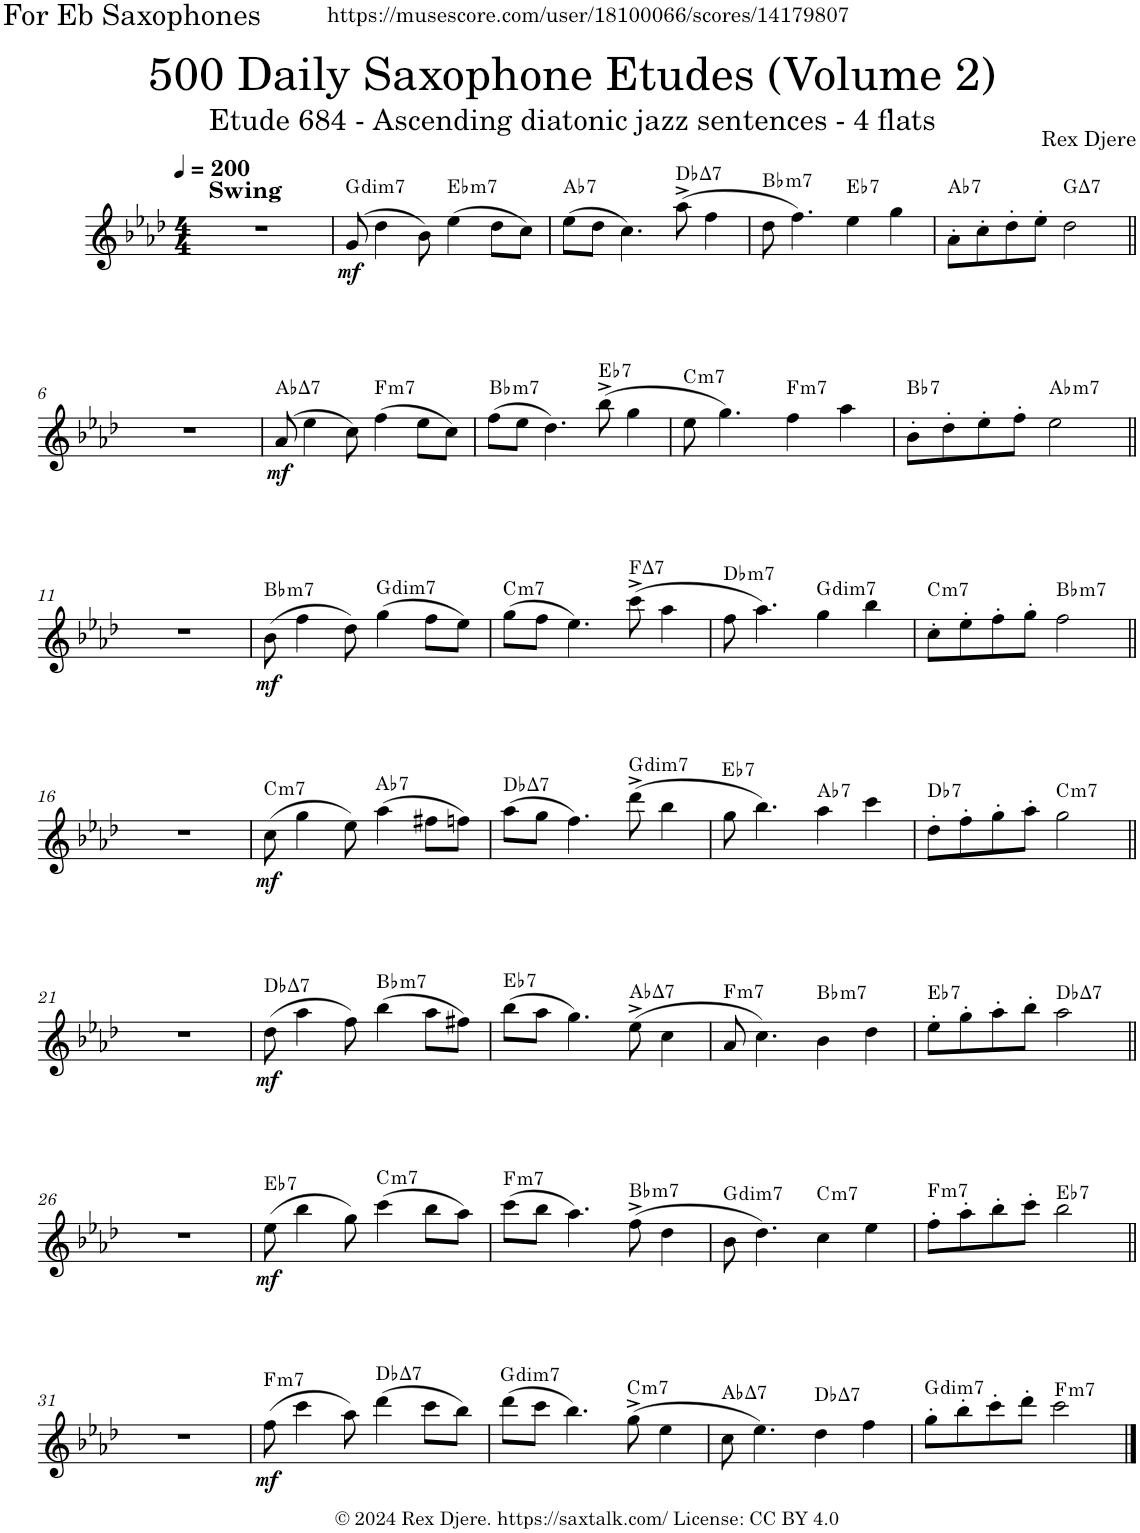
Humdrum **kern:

**kern	**dynam	**harte
*part1	*part1	*part1
*staff1	*staff1	*
*I"Alto Saxophone	*	*
*I'A. Sax.	*	*
*clefG2	*	*
*Trd5c9	*	*
*k[b-e-a-d-]	*	*
*M4/4	*	*
*MM200	*	*
=1	=1	=1
!LO:TX:a:B:t=Swing	!	!
1r	.	.
=2	=2	=2
!	!LO:DY:b	!LO:H:kt=dim7
(8g/	mf	G:dim7
4dd-\	.	.
8b-\)	.	.
!	!	!LO:H:kt=m7
(4ee-\	.	Eb:min7
8dd-\L	.	.
8cc\J)	.	.
=3	=3	=3
!	!	!LO:H:kt=7
(8ee-\L	.	Ab:7
8dd-\J	.	.
4.cc\)	.	.
!	!	!LO:H:kt=7
(8aa-^\	.	Db:maj7
4ff\	.	.
=4	=4	=4
!	!	!LO:H:kt=m7
8dd-\	.	Bb:min7
4.ff\)	.	.
!	!	!LO:H:kt=7
4ee-\	.	Eb:7
4gg\	.	.
=5	=5	=5
!	!	!LO:H:kt=7
8a-'\L	.	Ab:7
8cc'\	.	.
8dd-'\	.	.
8ee-'\J	.	.
!	!	!LO:H:kt=7
2dd-\	.	G:maj7
!!LO:LB:g=z
=6||	=6||	=6||
*k[b-e-a-d-]	*	*
1r	.	.
=7	=7	=7
!	!LO:DY:b	!LO:H:kt=7
(8a-/	mf	Ab:maj7
4ee-\	.	.
8cc\)	.	.
!	!	!LO:H:kt=m7
(4ff\	.	F:min7
8ee-\L	.	.
8cc\J)	.	.
=8	=8	=8
!	!	!LO:H:kt=m7
(8ff\L	.	Bb:min7
8ee-\J	.	.
4.dd-\)	.	.
!	!	!LO:H:kt=7
(8bb-^\	.	Eb:7
4gg\	.	.
=9	=9	=9
!	!	!LO:H:kt=m7
8ee-\	.	C:min7
4.gg\)	.	.
!	!	!LO:H:kt=m7
4ff\	.	F:min7
4aa-\	.	.
=10	=10	=10
!	!	!LO:H:kt=7
8b-'\L	.	Bb:7
8dd-'\	.	.
8ee-'\	.	.
8ff'\J	.	.
!	!	!LO:H:kt=m7
2ee-\	.	Ab:min7
!!LO:LB:g=z
=11||	=11||	=11||
*k[b-e-a-d-]	*	*
1r	.	.
=12	=12	=12
!	!LO:DY:b	!LO:H:kt=m7
(8b-\	mf	Bb:min7
4ff\	.	.
8dd-\)	.	.
!	!	!LO:H:kt=dim7
(4gg\	.	G:dim7
8ff\L	.	.
8ee-\J)	.	.
=13	=13	=13
!	!	!LO:H:kt=m7
(8gg\L	.	C:min7
8ff\J	.	.
4.ee-\)	.	.
!	!	!LO:H:kt=7
(8ccc^\	.	F:maj7
4aa-\	.	.
=14	=14	=14
!	!	!LO:H:kt=m7
8ff\	.	Db:min7
4.aa-\)	.	.
!	!	!LO:H:kt=dim7
4gg\	.	G:dim7
4bb-\	.	.
=15	=15	=15
!	!	!LO:H:kt=m7
8cc'\L	.	C:min7
8ee-'\	.	.
8ff'\	.	.
8gg'\J	.	.
!	!	!LO:H:kt=m7
2ff\	.	Bb:min7
!!LO:LB:g=z
=16||	=16||	=16||
*k[b-e-a-d-]	*	*
1r	.	.
=17	=17	=17
!	!LO:DY:b	!LO:H:kt=m7
(8cc\	mf	C:min7
4gg\	.	.
8ee-\)	.	.
!	!	!LO:H:kt=7
(4aa-\	.	Ab:7
8ff#X\L	.	.
8ffn\J)	.	.
=18	=18	=18
!	!	!LO:H:kt=7
(8aa-\L	.	Db:maj7
8gg\J	.	.
4.ff\)	.	.
!	!	!LO:H:kt=dim7
(8ddd-^\	.	G:dim7
4bb-\	.	.
=19	=19	=19
!	!	!LO:H:kt=7
8gg\	.	Eb:7
4.bb-\)	.	.
!	!	!LO:H:kt=7
4aa-\	.	Ab:7
4ccc\	.	.
=20	=20	=20
!	!	!LO:H:kt=7
8dd-'\L	.	Db:7
8ff'\	.	.
8gg'\	.	.
8aa-'\J	.	.
!	!	!LO:H:kt=m7
2gg\	.	C:min7
!!LO:LB:g=z
=21||	=21||	=21||
*k[b-e-a-d-]	*	*
1r	.	.
=22	=22	=22
!	!LO:DY:b	!LO:H:kt=7
(8dd-\	mf	Db:maj7
4aa-\	.	.
8ff\)	.	.
!	!	!LO:H:kt=m7
(4bb-\	.	Bb:min7
8aa-\L	.	.
8ff#X\J)	.	.
=23	=23	=23
!	!	!LO:H:kt=7
(8bb-\L	.	Eb:7
8aa-\J	.	.
4.gg\)	.	.
!	!	!LO:H:kt=7
(8ee-^\	.	Ab:maj7
4cc\	.	.
=24	=24	=24
!	!	!LO:H:kt=m7
8a-/	.	F:min7
4.cc\)	.	.
!	!	!LO:H:kt=m7
4b-\	.	Bb:min7
4dd-\	.	.
=25	=25	=25
!	!	!LO:H:kt=7
8ee-'\L	.	Eb:7
8gg'\	.	.
8aa-'\	.	.
8bb-'\J	.	.
!	!	!LO:H:kt=7
2aa-\	.	Db:maj7
!!LO:LB:g=z
=26||	=26||	=26||
1r	.	.
=27	=27	=27
!	!LO:DY:b	!LO:H:kt=7
(8ee-\	mf	Eb:7
4bb-\	.	.
8gg\)	.	.
!	!	!LO:H:kt=m7
(4ccc\	.	C:min7
8bb-\L	.	.
8aa-\J)	.	.
=28	=28	=28
!	!	!LO:H:kt=m7
(8ccc\L	.	F:min7
8bb-\J	.	.
4.aa-\)	.	.
!	!	!LO:H:kt=m7
(8ff^\	.	Bb:min7
4dd-\	.	.
=29	=29	=29
!	!	!LO:H:kt=dim7
8b-\	.	G:dim7
4.dd-\)	.	.
!	!	!LO:H:kt=m7
4cc\	.	C:min7
4ee-\	.	.
=30	=30	=30
!	!	!LO:H:kt=m7
8ff'\L	.	F:min7
8aa-'\	.	.
8bb-'\	.	.
8ccc'\J	.	.
!	!	!LO:H:kt=7
2bb-\	.	Eb:7
!!LO:LB:g=z
=31||	=31||	=31||
1r	.	.
=32	=32	=32
!	!LO:DY:b	!LO:H:kt=m7
(8ff\	mf	F:min7
4ccc\	.	.
8aa-\)	.	.
!	!	!LO:H:kt=7
(4ddd-\	.	Db:maj7
8ccc\L	.	.
8bb-\J)	.	.
=33	=33	=33
!	!	!LO:H:kt=dim7
(8ddd-\L	.	G:dim7
8ccc\J	.	.
4.bb-\)	.	.
!	!	!LO:H:kt=m7
(8gg^\	.	C:min7
4ee-\	.	.
=34	=34	=34
!	!	!LO:H:kt=7
8cc\	.	Ab:maj7
4.ee-\)	.	.
!	!	!LO:H:kt=7
4dd-\	.	Db:maj7
4ff\	.	.
=35	=35	=35
!	!	!LO:H:kt=dim7
8gg'\L	.	G:dim7
8bb-'\	.	.
8ccc'\	.	.
8ddd-'\J	.	.
!	!	!LO:H:kt=m7
2ccc\	.	F:min7
==	==	==
*-	*-	*-
